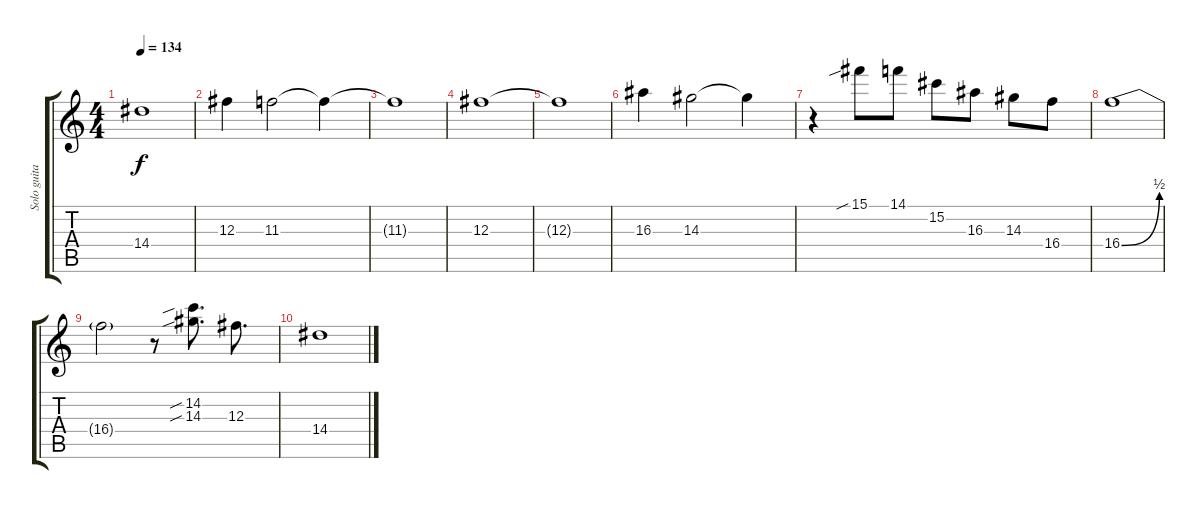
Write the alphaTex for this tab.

\track ("Solo guitar" "Solo guita") {instrument overdrivenguitar}
\staff {score tabs}
\tuning (Eb4 Bb3 Gb3 Db3 Ab2 Eb2) {hide}
\ts (4 4)
\tempo 134
\clef g2
\ks c
14.4{t}.1{dy f} |
12.3.4 11.3.2 11.3{t}.4 |
11.3{t}.1 |
12.3.1 |
12.3{t}.1 |
16.3.4 14.3.2 14.3{t}.4 |
r.4 15.1{sib}.8 14.1.8 15.2.8 16.3.8 14.3.8 16.4.8 |
16.4{be (bend 0 0 60 2)}.1 |
16.4{t}.2 r.8 (14.2{sib} 14.3{sib}).8{d} 12.3.8{d} |
14.4.1
